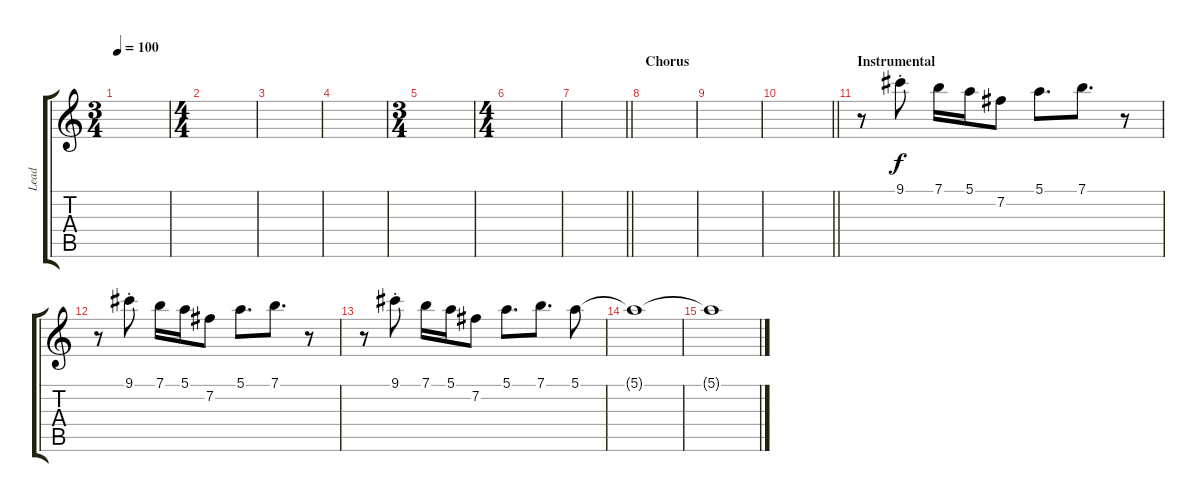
\track ("Lead" "Lead") {instrument distortionguitar}
\staff {score tabs}
\tuning (E4 B3 G3 D3 A2 E2) {hide}
\ts (3 4)
\tempo 100
\clef g2
\ks c
|
\ts (4 4)
|
|
|
\ts (3 4)
|
\ts (4 4)
|
\barLineRight lightlight
|
\section ("" "Chorus")
|
|
\barLineRight lightlight
|
\section ("" "Instrumental")
r.8 9.1{st}.8 7.1.16 5.1.16 7.2.8 5.1.8{d} 7.1.8{d} r.8 |
r.8 9.1{st}.8 7.1.16 5.1.16 7.2.8 5.1.8{d} 7.1.8{d} r.8 |
r.8 9.1{st}.8 7.1.16 5.1.16 7.2.8 5.1.8{d} 7.1.8{d} 5.1.8 |
5.1{t}.1 |
5.1{t}.1
